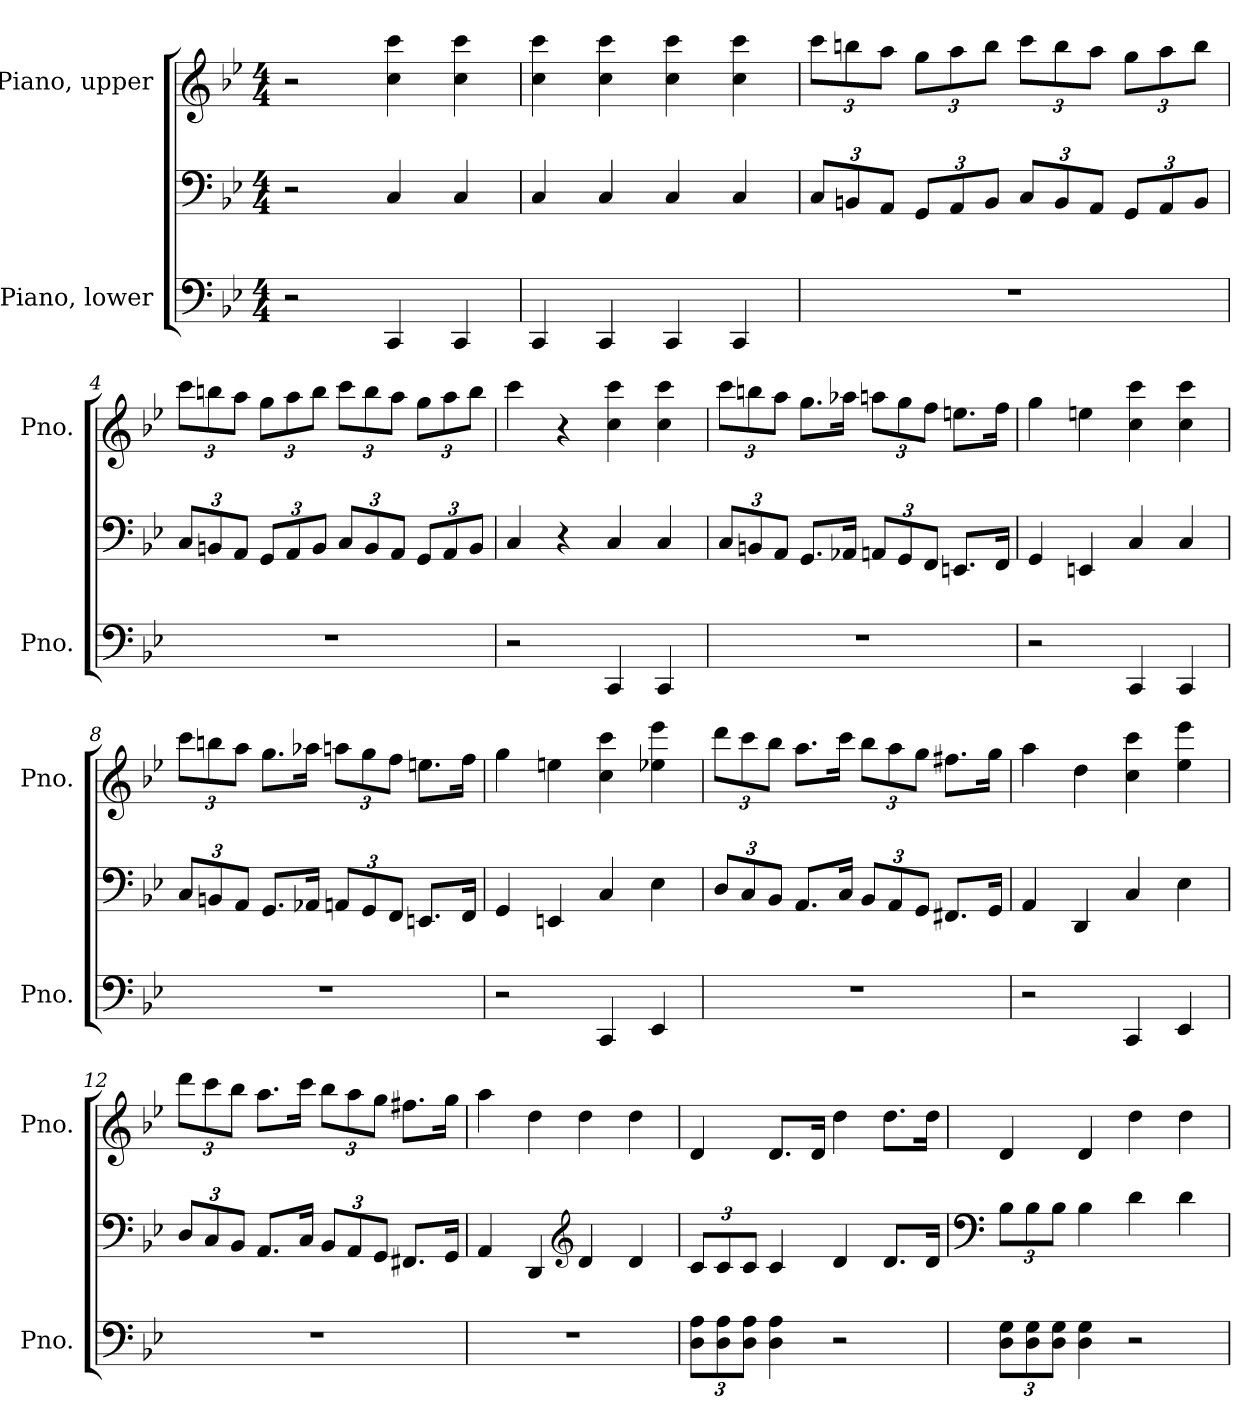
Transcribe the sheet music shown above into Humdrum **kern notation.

**kern	**kern	**kern
*part2	*part2	*part1
*staff3	*staff2	*staff1
*I"Piano, lower	*	*I"Piano, upper
*I'Pno.	*	*I'Pno.
*clefF4	*clefF4	*clefG2
*k[b-e-]	*k[b-e-]	*k[b-e-]
*M4/4	*M4/4	*M4/4
*MM60	*MM60	*MM60
=1	=1	=1
2r	2r	2r
4CC/	4C/	4cc\ 4ccc\
4CC/	4C/	4cc\ 4ccc\
=2	=2	=2
4CC/	4C/	4cc\ 4ccc\
4CC/	4C/	4cc\ 4ccc\
4CC/	4C/	4cc\ 4ccc\
4CC/	4C/	4cc\ 4ccc\
=3	=3	=3
*	*Xbrackettup	*Xbrackettup
1r	12C/L	12ccc\L
.	12BBn/	12bbn\
.	12AA/J	12aa\J
.	12GG/L	12gg\L
.	12AA/	12aa\
.	12BB/J	12bb\J
.	12C/L	12ccc\L
.	12BB/	12bb\
.	12AA/J	12aa\J
.	12GG/L	12gg\L
.	12AA/	12aa\
.	12BB/J	12bb\J
!!LO:LB:g=z
=4	=4	=4
1r	12C/L	12ccc\L
.	12BBn/	12bbn\
.	12AA/J	12aa\J
.	12GG/L	12gg\L
.	12AA/	12aa\
.	12BB/J	12bb\J
.	12C/L	12ccc\L
.	12BB/	12bb\
.	12AA/J	12aa\J
.	12GG/L	12gg\L
.	12AA/	12aa\
.	12BB/J	12bb\J
=5	=5	=5
2r	4C/	4ccc\
.	4r	4r
4CC/	4C/	4cc\ 4ccc\
4CC/	4C/	4cc\ 4ccc\
=6	=6	=6
1r	12C/L	12ccc\L
.	12BBn/	12bbn\
.	12AA/J	12aa\J
.	8.GG/L	8.gg\L
.	16AA-X/Jk	16aa-X\Jk
.	12AAn/L	12aan\L
.	12GG/	12gg\
.	12FF/J	12ff\J
.	8.EEn/L	8.een\L
.	16FF/Jk	16ff\Jk
=7	=7	=7
2r	4GG/	4gg\
.	4EEn/	4een\
4CC/	4C/	4cc\ 4ccc\
4CC/	4C/	4cc\ 4ccc\
!!LO:LB:g=z
=8	=8	=8
1r	12C/L	12ccc\L
.	12BBn/	12bbn\
.	12AA/J	12aa\J
.	8.GG/L	8.gg\L
.	16AA-X/Jk	16aa-X\Jk
.	12AAn/L	12aan\L
.	12GG/	12gg\
.	12FF/J	12ff\J
.	8.EEn/L	8.een\L
.	16FF/Jk	16ff\Jk
=9	=9	=9
2r	4GG/	4gg\
.	4EEn/	4een\
4CC/	4C/	4cc\ 4ccc\
4EE-/	4E-\	4ee-X\ 4eee-\
=10	=10	=10
1r	12D/L	12ddd\L
.	12C/	12ccc\
.	12BB-/J	12bb-\J
.	8.AA/L	8.aa\L
.	16C/Jk	16ccc\Jk
.	12BB-/L	12bb-\L
.	12AA/	12aa\
.	12GG/J	12gg\J
.	8.FF#X/L	8.ff#X\L
.	16GG/Jk	16gg\Jk
=11	=11	=11
2r	4AA/	4aa\
.	4DD/	4dd\
4CC/	4C/	4cc\ 4ccc\
4EE-/	4E-\	4ee-\ 4eee-\
!!LO:LB:g=z
=12	=12	=12
1r	12D/L	12ddd\L
.	12C/	12ccc\
.	12BB-/J	12bb-\J
.	8.AA/L	8.aa\L
.	16C/Jk	16ccc\Jk
.	12BB-/L	12bb-\L
.	12AA/	12aa\
.	12GG/J	12gg\J
.	8.FF#X/L	8.ff#X\L
.	16GG/Jk	16gg\Jk
=13	=13	=13
1r	4AA/	4aa\
.	4DD/	4dd\
*	*clefG2	*
.	4d/	4dd\
.	4d/	4dd\
=14	=14	=14
*Xbrackettup	*	*
12D\ 12A\L	12c/L	4d/
12D\ 12A\	12c/	.
12D\ 12A\J	12c/J	.
4D\ 4A\	4c/	8.d/L
.	.	16d/Jk
2r	4d/	4dd\
.	8.d/L	8.dd\L
.	16d/Jk	16dd\Jk
=15	=15	=15
*	*clefF4	*
12D\ 12G\L	12B-\L	4d/
12D\ 12G\	12B-\	.
12D\ 12G\J	12B-\J	.
4D\ 4G\	4B-\	4d/
2r	4d\	4dd\
.	4d\	4dd\
=	=	=
*-	*-	*-
